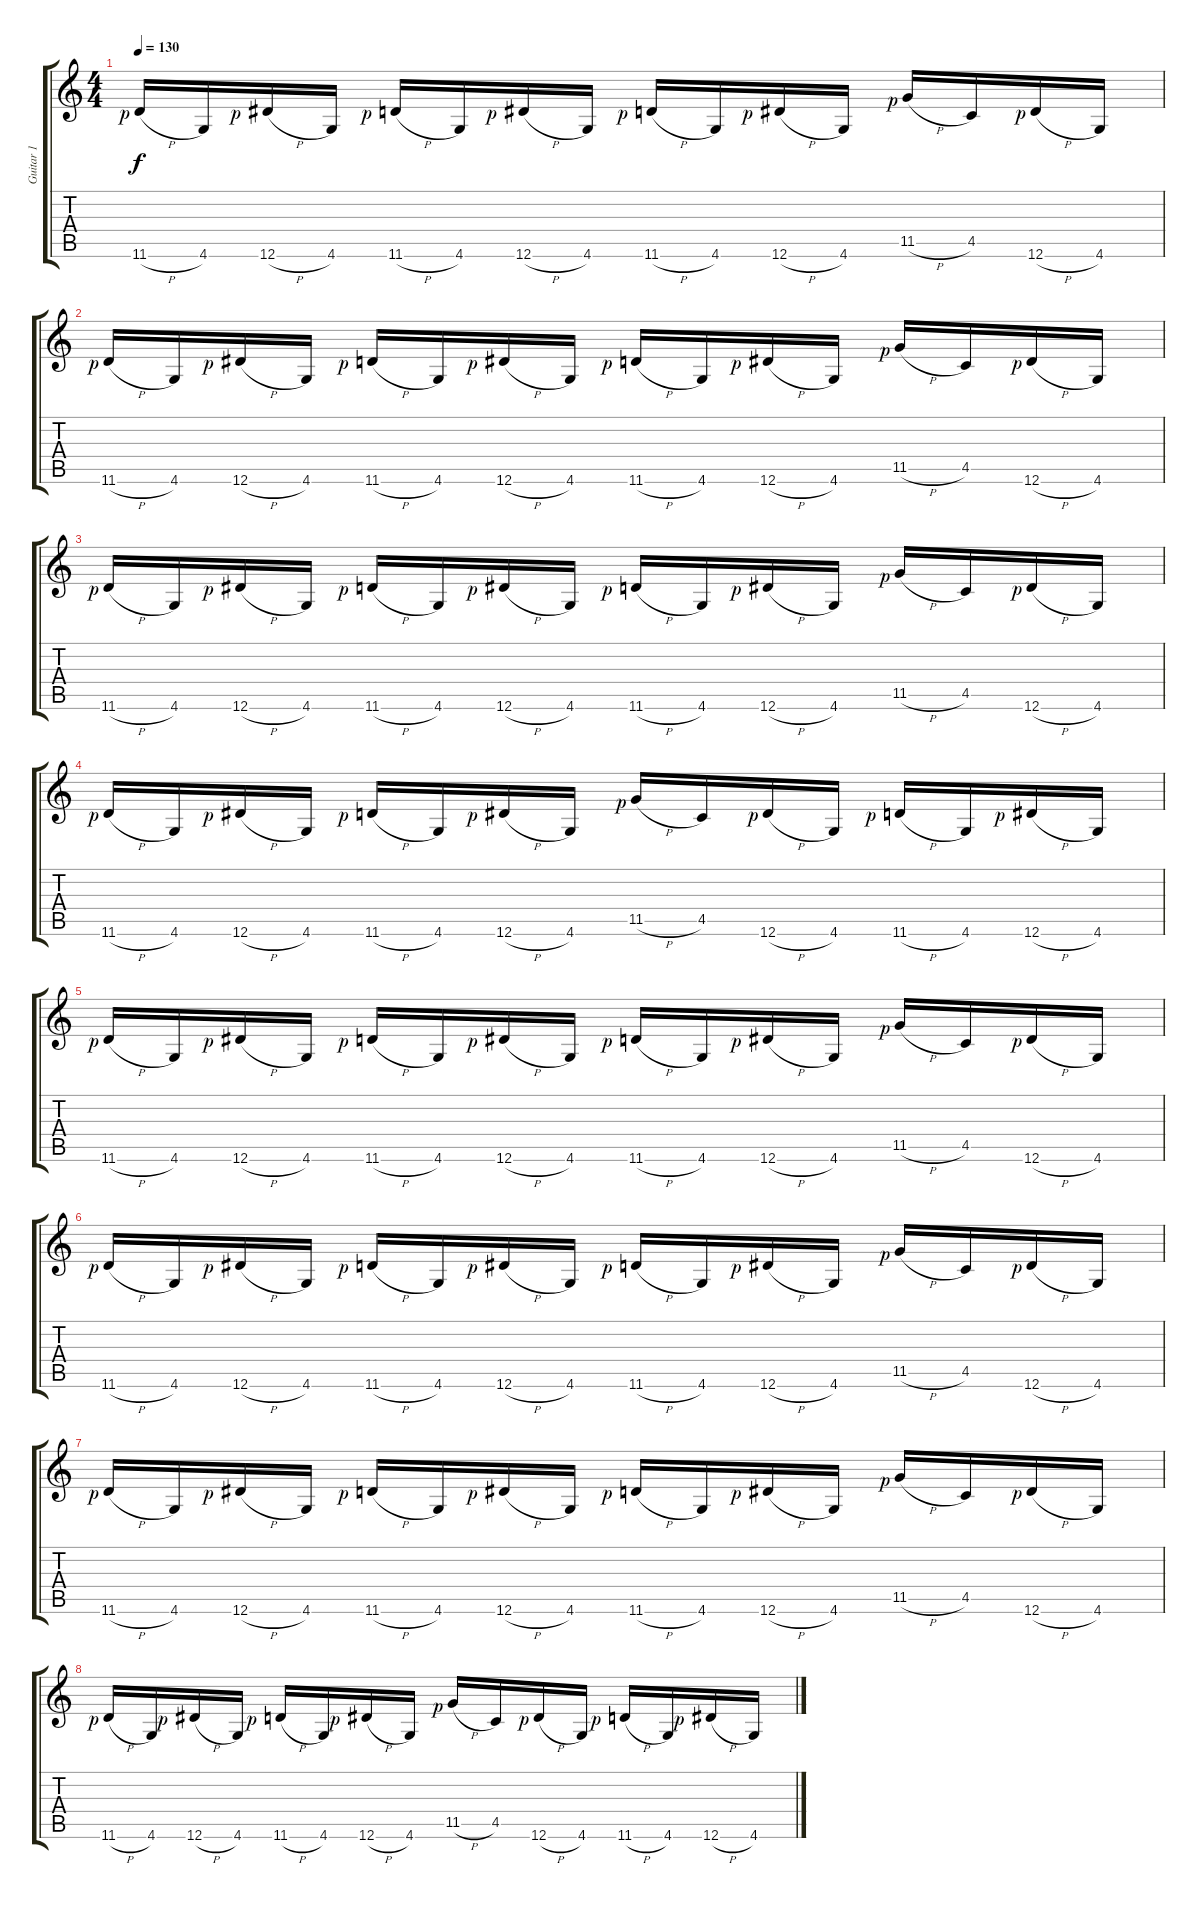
\track ("Guitar 1" "Guitar 1") {instrument distortionguitar}
\staff {score tabs}
\tuning (Eb4 Bb3 Gb3 Db3 Ab2 Eb2) {hide}
\ts (4 4)
\tempo 130
\clef g2
\ks c
11.6{h rf 1}.16{dy f} 4.6.16 12.6{h rf 1}.16 4.6.16 11.6{h rf 1}.16 4.6.16 12.6{h rf 1}.16 4.6.16 11.6{h rf 1}.16 4.6.16 12.6{h rf 1}.16 4.6.16 11.5{h rf 1}.16 4.5.16 12.6{h rf 1}.16 4.6.16 |
11.6{h rf 1}.16 4.6.16 12.6{h rf 1}.16 4.6.16 11.6{h rf 1}.16 4.6.16 12.6{h rf 1}.16 4.6.16 11.6{h rf 1}.16 4.6.16 12.6{h rf 1}.16 4.6.16 11.5{h rf 1}.16 4.5.16 12.6{h rf 1}.16 4.6.16 |
11.6{h rf 1}.16 4.6.16 12.6{h rf 1}.16 4.6.16 11.6{h rf 1}.16 4.6.16 12.6{h rf 1}.16 4.6.16 11.6{h rf 1}.16 4.6.16 12.6{h rf 1}.16 4.6.16 11.5{h rf 1}.16 4.5.16 12.6{h rf 1}.16 4.6.16 |
11.6{h rf 1}.16 4.6.16 12.6{h rf 1}.16 4.6.16 11.6{h rf 1}.16 4.6.16 12.6{h rf 1}.16 4.6.16 11.5{h rf 1}.16 4.5.16 12.6{h rf 1}.16 4.6.16 11.6{h rf 1}.16 4.6.16 12.6{h rf 1}.16 4.6.16 |
11.6{h rf 1}.16 4.6.16 12.6{h rf 1}.16 4.6.16 11.6{h rf 1}.16 4.6.16 12.6{h rf 1}.16 4.6.16 11.6{h rf 1}.16 4.6.16 12.6{h rf 1}.16 4.6.16 11.5{h rf 1}.16 4.5.16 12.6{h rf 1}.16 4.6.16 |
11.6{h rf 1}.16 4.6.16 12.6{h rf 1}.16 4.6.16 11.6{h rf 1}.16 4.6.16 12.6{h rf 1}.16 4.6.16 11.6{h rf 1}.16 4.6.16 12.6{h rf 1}.16 4.6.16 11.5{h rf 1}.16 4.5.16 12.6{h rf 1}.16 4.6.16 |
11.6{h rf 1}.16 4.6.16 12.6{h rf 1}.16 4.6.16 11.6{h rf 1}.16 4.6.16 12.6{h rf 1}.16 4.6.16 11.6{h rf 1}.16 4.6.16 12.6{h rf 1}.16 4.6.16 11.5{h rf 1}.16 4.5.16 12.6{h rf 1}.16 4.6.16 |
11.6{h rf 1}.16 4.6.16 12.6{h rf 1}.16 4.6.16 11.6{h rf 1}.16 4.6.16 12.6{h rf 1}.16 4.6.16 11.5{h rf 1}.16 4.5.16 12.6{h rf 1}.16 4.6.16 11.6{h rf 1}.16 4.6.16 12.6{h rf 1}.16 4.6.16
